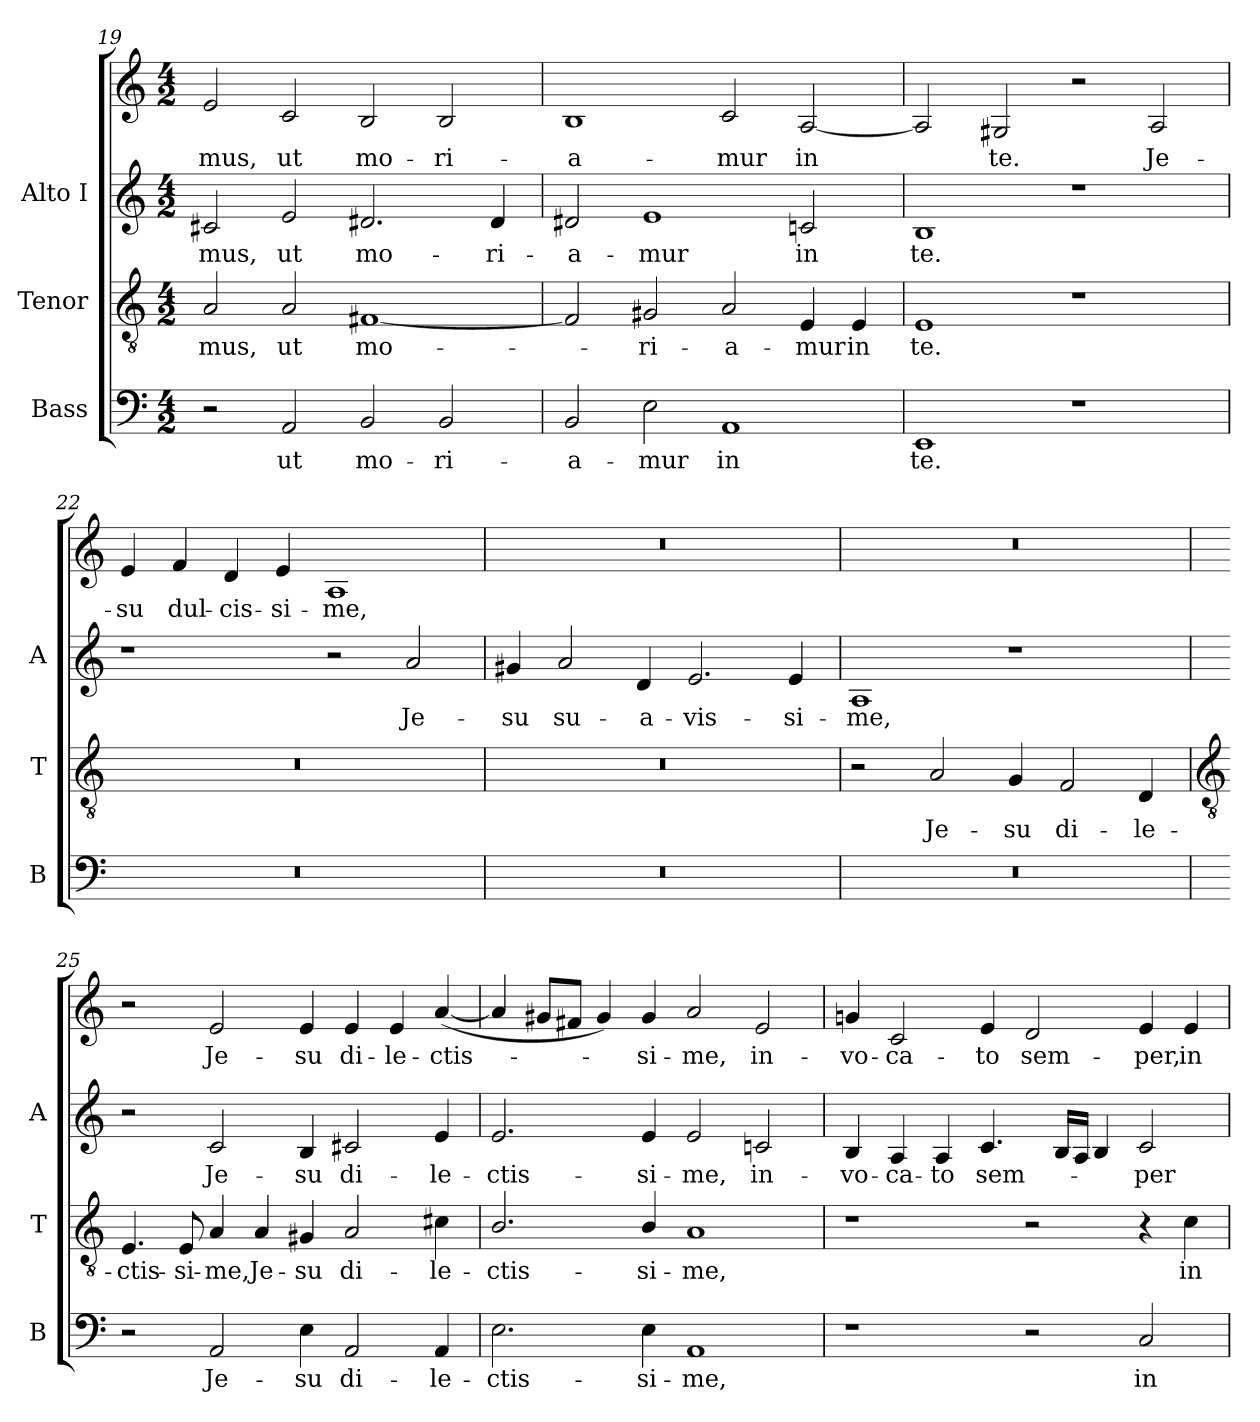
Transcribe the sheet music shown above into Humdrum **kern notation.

**kern	**text	**kern	**text	**kern	**text	**kern	**text
*part3	*part3	*part2	*part2	*part1	*part1	*part1	*part1
*staff4	*staff4	*staff3	*staff3	*staff2	*staff2	*staff1	*staff1
*I"Bass	*	*I"Tenor	*	*I"Alto I	*	*	*
*I'B	*	*I'T	*	*I'A	*	*	*
!!LO:LB:g=z
*clefF4	*	*clefGv2	*	*clefG2	*	*clefG2	*
*k[]	*	*k[]	*	*k[]	*	*k[]	*
*C:	*	*C:	*	*C:	*	*C:	*
*M4/2	*	*M4/2	*	*M4/2	*	*M4/2	*
=19	=19	=19	=19	=19	=19	=19	=19
!	!	!	!LO:LY:b	!	!LO:LY:b	!	!LO:LY:b
2r	.	2A	mus,	2c#X	-mus,	2e	-mus,
!	!LO:LY:b	!	!LO:LY:b	!	!LO:LY:b	!	!LO:LY:b
2AA	ut	2A	ut	2e	ut	2c	ut
!	!LO:LY:b	!	!LO:LY:b	!	!LO:LY:b	!	!LO:LY:b
2BB	mo-	[1F#X	mo-	2.d#X	mo-	2B	mo-
!	!LO:LY:b	!	!	!	!	!	!LO:LY:b
2BB	-ri-	.	.	.	.	2B	-ri-
!	!	!	!	!	!LO:LY:b	!	!
.	.	.	.	4d#	-ri-	.	.
=20	=20	=20	=20	=20	=20	=20	=20
!	!LO:LY:b	!	!	!	!LO:LY:b	!	!LO:LY:b
2BB	-a-	2F#]	.	2d#X	a-	1B	-a-
!	!LO:LY:b	!	!LO:LY:b	!	!LO:LY:b	!	!
2E	-mur	2G#X	ri-	1e	-mur	.	.
!	!LO:LY:b	!	!LO:LY:b	!	!	!	!LO:LY:b
1AA	in	2A	-a-	.	.	2c	-mur
!	!	!	!LO:LY:b	!	!LO:LY:b	!	!LO:LY:b
.	.	4E	-mur	2cn	in	[2A	in
!	!	!	!LO:LY:b	!	!	!	!
.	.	4E	in	.	.	.	.
=21	=21	=21	=21	=21	=21	=21	=21
!	!LO:LY:b	!	!LO:LY:b	!	!LO:LY:b	!	!
1EE	te.	1E	te.	1B	-te.	2A]	.
!	!	!	!	!	!	!	!LO:LY:b
.	.	.	.	.	.	2G#X	te.
1r	.	1r	.	1r	.	2r	.
!	!	!	!	!	!	!	!LO:LY:b
.	.	.	.	.	.	2A	Je-
=22	=22	=22	=22	=22	=22	=22	=22
!	!	!	!	!	!	!	!LO:LY:b
0r	.	0r	.	1r	.	4e	su
!	!	!	!	!	!	!	!LO:LY:b
.	.	.	.	.	.	4f	dul-
!	!	!	!	!	!	!	!LO:LY:b
.	.	.	.	.	.	4d	-cis-
!	!	!	!	!	!	!	!LO:LY:b
.	.	.	.	.	.	4e	-si-
!	!	!	!	!	!	!	!LO:LY:b
.	.	.	.	2r	.	1A	-me,
!	!	!	!	!	!LO:LY:b	!	!
.	.	.	.	2a	Je-	.	.
=23	=23	=23	=23	=23	=23	=23	=23
!	!	!	!	!	!LO:LY:b	!	!
0r	.	0r	.	4g#X	-su	0r	.
!	!	!	!	!	!LO:LY:b	!	!
.	.	.	.	2a	su-	.	.
!	!	!	!	!	!LO:LY:b	!	!
.	.	.	.	4d	-a-	.	.
!	!	!	!	!	!LO:LY:b	!	!
.	.	.	.	2.e	-vis-	.	.
!	!	!	!	!	!LO:LY:b	!	!
.	.	.	.	4e	-si-	.	.
=24	=24	=24	=24	=24	=24	=24	=24
!	!	!	!	!	!LO:LY:b	!	!
0r	.	2r	.	1A	-me,	0r	.
!	!	!	!LO:LY:b	!	!	!	!
.	.	2A	Je-	.	.	.	.
!	!	!	!LO:LY:b	!	!	!	!
.	.	4G	-su	1r	.	.	.
!	!	!	!LO:LY:b	!	!	!	!
.	.	2F	di-	.	.	.	.
!	!	!	!LO:LY:b	!	!	!	!
.	.	4D	-le-	.	.	.	.
!!LO:LB:g=z
=25	=25	=25	=25	=25	=25	=25	=25
*	*	*clefGv2	*	*	*	*	*
!	!	!	!LO:LY:b	!	!	!	!
2r	.	4.E	-ctis-	2r	.	2r	.
!	!	!	!LO:LY:b	!	!	!	!
.	.	8E	-si-	.	.	.	.
!	!LO:LY:b	!	!LO:LY:b	!	!LO:LY:b	!	!LO:LY:b
2AA	Je-	4A	-me,	2c	Je-	2e	Je-
!	!	!	!LO:LY:b	!	!	!	!
.	.	4A	Je-	.	.	.	.
!	!LO:LY:b	!	!LO:LY:b	!	!LO:LY:b	!	!LO:LY:b
4E	-su	4G#X	-su	4B	-su	4e	-su
!	!LO:LY:b	!	!LO:LY:b	!	!LO:LY:b	!	!LO:LY:b
2AA	di-	2A	di-	2c#X	di-	4e	di-
!	!	!	!	!	!	!	!LO:LY:b
.	.	.	.	.	.	4e	-le-
!	!LO:LY:b	!	!LO:LY:b	!	!LO:LY:b	!	!LO:LY:b
4AA	-le-	4c#X	-le-	4e	-le-	(<[4a	-ctis-
=26	=26	=26	=26	=26	=26	=26	=26
!	!LO:LY:b	!	!LO:LY:b	!	!LO:LY:b	!	!
2.E	-ctis-	2.B/	-ctis-	2.e	-ctis-	4a]	.
.	.	.	.	.	.	8g#XL	.
.	.	.	.	.	.	8f#XJ	.
.	.	.	.	.	.	4g#)	.
!	!LO:LY:b	!	!LO:LY:b	!	!LO:LY:b	!	!LO:LY:b
4E	-si-	4B/	-si-	4e	-si-	4g#	-si-
!	!LO:LY:b	!	!LO:LY:b	!	!LO:LY:b	!	!LO:LY:b
1AA	-me,	1A	-me,	2e	-me,	2a	-me,
!	!	!	!	!	!LO:LY:b	!	!LO:LY:b
.	.	.	.	2cn	in-	2e	in-
=27	=27	=27	=27	=27	=27	=27	=27
!	!	!	!	!	!LO:LY:b	!	!LO:LY:b
1r	.	1r	.	4B	-vo-	4gn	-vo-
!	!	!	!	!	!LO:LY:b	!	!LO:LY:b
.	.	.	.	4A	-ca-	2c	-ca-
!	!	!	!	!	!LO:LY:b	!	!
.	.	.	.	4A	-to	.	.
!	!	!	!	!	!LO:LY:b	!	!LO:LY:b
.	.	.	.	4.c	sem-	4e	-to
!	!	!	!	!	!	!	!LO:LY:b
2r	.	2r	.	.	.	2d	sem-
.	.	.	.	16BLL	.	.	.
.	.	.	.	16AJJ	.	.	.
.	.	.	.	4B	.	.	.
!	!LO:LY:b	!	!	!	!LO:LY:b	!	!LO:LY:b
2C	in-	4r	.	2c	per	4e	-per,
!	!	!	!LO:LY:b	!	!	!	!LO:LY:b
.	.	4c	in-	.	.	4e	in-
=	=	=	=	=	=	=	=
*-	*-	*-	*-	*-	*-	*-	*-
